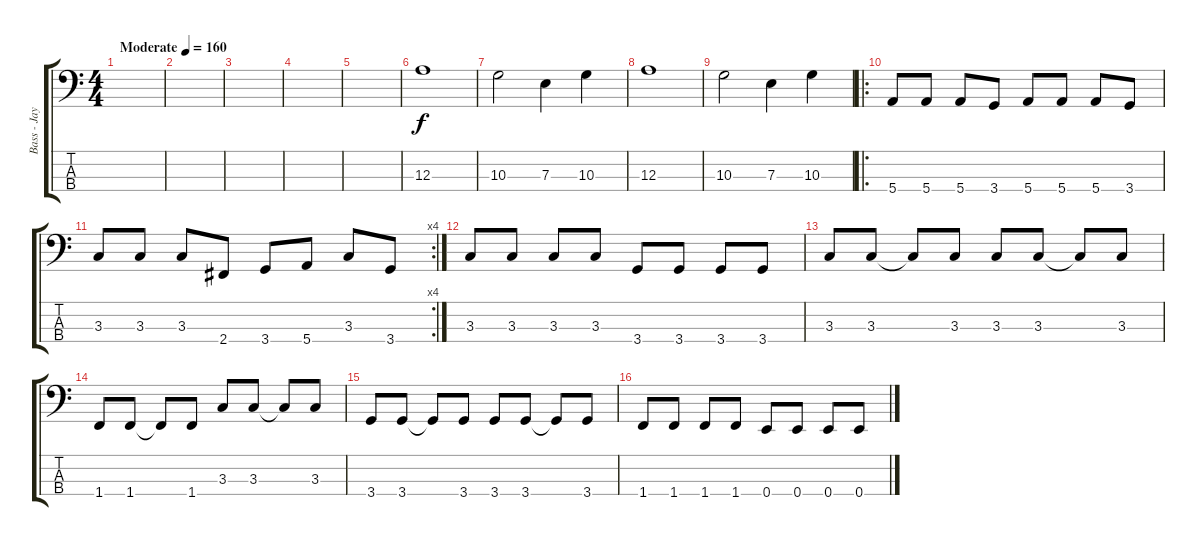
\track ("Bass - Jay Bently" "Bass - Jay") {instrument electricbassfinger}
\staff {score tabs}
\tuning (G2 D2 A1 E1) {hide}
\ts (4 4)
\tempo (160 "Moderate")
\clef f4
\ks c
|
|
|
|
|
12.3.1 |
10.3.2 7.3.4 10.3.4 |
12.3.1 |
10.3.2 7.3.4 10.3.4 |
\ro
5.4.8 5.4.8 5.4.8 3.4.8 5.4.8 5.4.8 5.4.8 3.4.8 |
\rc 4
3.3.8 3.3.8 3.3.8 2.4.8 3.4.8 5.4.8 3.3.8 3.4.8 |
3.3.8 3.3.8 3.3.8 3.3.8 3.4.8 3.4.8 3.4.8 3.4.8 |
3.3.8 3.3.8 3.3{t}.8 3.3.8 3.3.8 3.3.8 3.3{t}.8 3.3.8 |
1.4.8 1.4.8 1.4{t}.8 1.4.8 3.3.8 3.3.8 3.3{t}.8 3.3.8 |
3.4.8 3.4.8 3.4{t}.8 3.4.8 3.4.8 3.4.8 3.4{t}.8 3.4.8 |
1.4.8 1.4.8 1.4.8 1.4.8 0.4.8 0.4.8 0.4.8 0.4.8
